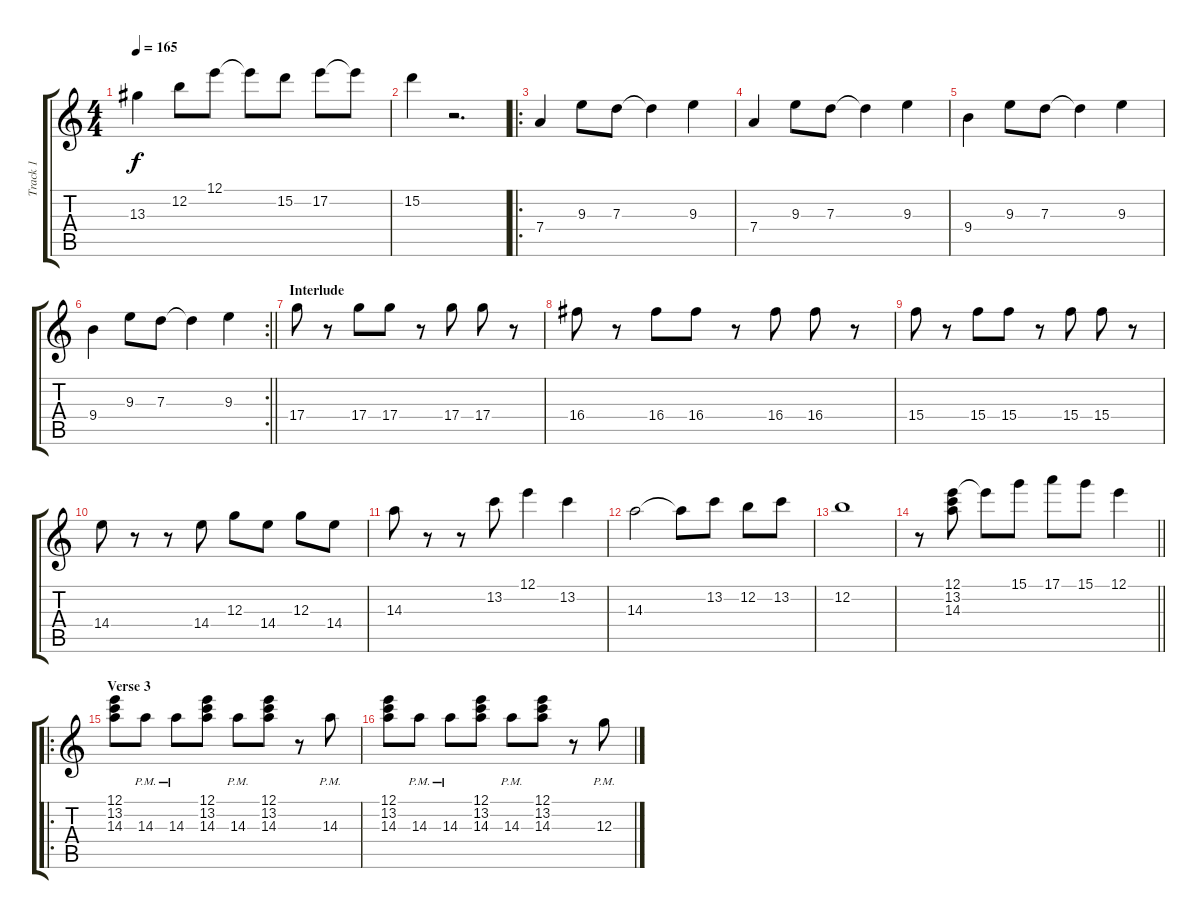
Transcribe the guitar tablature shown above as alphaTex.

\track ("Track 1" "Track 1") {instrument electricguitarclean}
\staff {score tabs}
\tuning (E4 B3 G3 D3 A2 E2) {hide}
\ts (4 4)
\tempo 165
\clef g2
\ks c
13.3.4{dy f} 12.2.8 12.1.8 12.1{t}.8 15.2.8 17.2.8 17.2{t}.8 |
15.2.4 r.2{d} |
\ro
7.4.4 9.3.8 7.3.8 7.3{t}.4 9.3.4 |
7.4.4 9.3.8 7.3.8 7.3{t}.4 9.3.4 |
9.4.4 9.3.8 7.3.8 7.3{t}.4 9.3.4 |
\rc 2
\barLineRight lightlight
9.4.4 9.3.8 7.3.8 7.3{t}.4 9.3.4 |
\section ("" "Interlude")
17.4.8 r.8 17.4.8 17.4.8 r.8 17.4.8 17.4.8 r.8 |
16.4.8 r.8 16.4.8 16.4.8 r.8 16.4.8 16.4.8 r.8 |
15.4.8 r.8 15.4.8 15.4.8 r.8 15.4.8 15.4.8 r.8 |
14.4.8 r.8 r.8 14.4.8 12.3.8 14.4.8 12.3.8 14.4.8 |
14.3.8 r.8 r.8 13.2.8 12.1.4 13.2.4 |
14.3.2 14.3{t}.8 13.2.8 12.2.8 13.2.8 |
12.2.1 |
\barLineRight lightlight
r.8 (12.1 13.2 14.3).8 12.1{t}.8 15.1.8 17.1.8 15.1.8 12.1.4 |
\ro
\section ("" "Verse 3")
(12.1 13.2 14.3).8 14.3{pm}.8 14.3{pm}.8 (12.1 13.2 14.3).8 14.3{pm}.8 (12.1 13.2 14.3).8 r.8 14.3{pm}.8 |
(12.1 13.2 14.3).8 14.3{pm}.8 14.3{pm}.8 (12.1 13.2 14.3).8 14.3{pm}.8 (12.1 13.2 14.3).8 r.8 12.3{pm}.8
